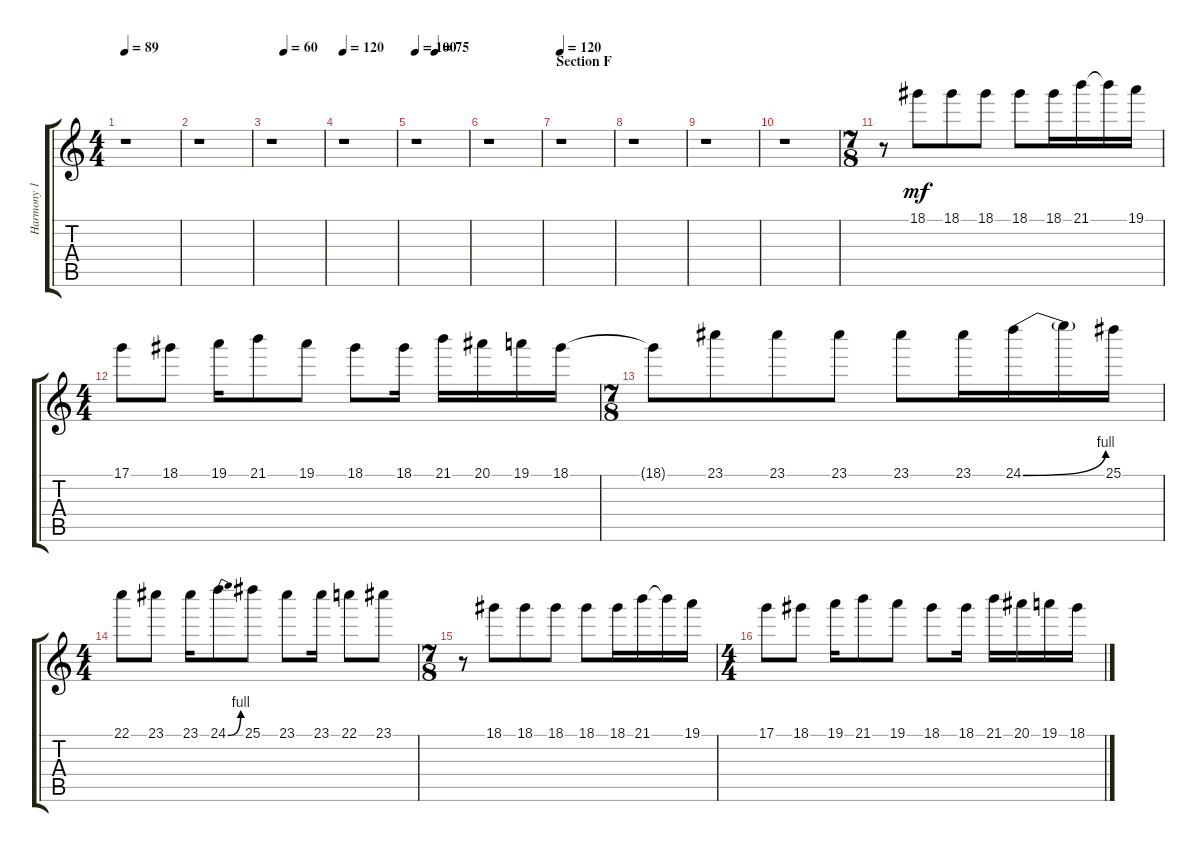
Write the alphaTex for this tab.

\track ("Harmony 1" "Harmony 1") {instrument overdrivenguitar}
\staff {score tabs}
\tuning (D4 A3 F3 C3 G2 C2) {hide}
\ts (4 4)
\tempo 89
\clef g2
\ks aminor
r.1{dy mf} |
r.1 |
\tempo (60 0.25)
r.1 |
\tempo 120
r.1 |
\tempo 100
\tempo (75 0.375)
r.1 |
r.1 |
\section ("" "Section F")
\tempo 120
r.1 |
r.1 |
r.1 |
r.1 |
\ts (7 8)
r.8 18.1.8 18.1.8 18.1.8 18.1.8 18.1.16 21.1.16 21.1{t}.16 19.1.16 |
\ts (4 4)
17.1.8 18.1.8 19.1.16 21.1.8 19.1.8 18.1.8 18.1.16 21.1.16 20.1.16 19.1.16 18.1.16 |
\ts (7 8)
18.1{t}.8 23.1.8 23.1.8 23.1.8 23.1.8 23.1.16 24.1{be (bend 0 0 60 4)}.16 24.1{t}.16 25.1.16 |
\ts (4 4)
22.1.8 23.1.8 23.1.16 24.1{be (bend 0 0 60 4)}.8 25.1.8 23.1.8 23.1.16 22.1.8 23.1.8 |
\ts (7 8)
r.8 18.1.8 18.1.8 18.1.8 18.1.8 18.1.16 21.1.16 21.1{t}.16 19.1.16 |
\ts (4 4)
17.1.8 18.1.8 19.1.16 21.1.8 19.1.8 18.1.8 18.1.16 21.1.16 20.1.16 19.1.16 18.1.16
